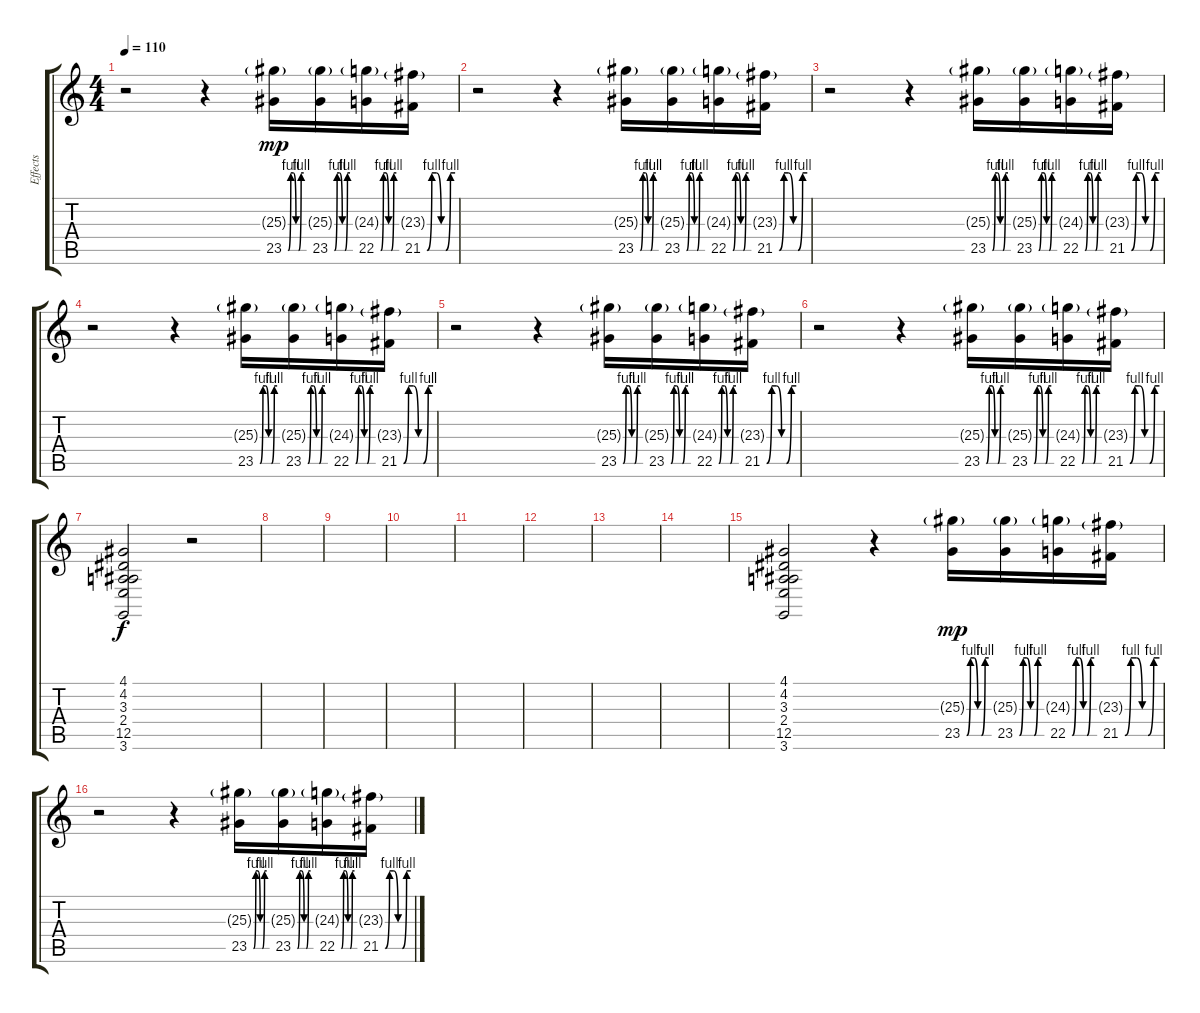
\track ("Effects" "Effects") {instrument viola}
\staff {score tabs}
\tuning (E4 B3 G3 D3 A2 E2) {hide}
\ts (4 4)
\tempo 110
\clef g2
\ks c
r.2{dy mp} r.4 (25.3{g} 23.5{be (custom 0 0 10 4 20 4 30 0 40 0 50 4 60 4)}).16 (25.3{g} 23.5{be (custom 0 0 10 4 20 4 30 0 40 0 50 4 60 4)}).16 (24.3{g} 22.5{be (custom 0 0 10 4 20 4 30 0 40 0 50 4 60 4)}).16 (23.3{g} 21.5{be (custom 0 0 10 4 20 4 30 0 40 0 50 4 60 4)}).16 |
r.2 r.4 (25.3{g} 23.5{be (custom 0 0 10 4 20 4 30 0 40 0 50 4 60 4)}).16 (25.3{g} 23.5{be (custom 0 0 10 4 20 4 30 0 40 0 50 4 60 4)}).16 (24.3{g} 22.5{be (custom 0 0 10 4 20 4 30 0 40 0 50 4 60 4)}).16 (23.3{g} 21.5{be (custom 0 0 10 4 20 4 30 0 40 0 50 4 60 4)}).16 |
r.2 r.4 (25.3{g} 23.5{be (custom 0 0 10 4 20 4 30 0 40 0 50 4 60 4)}).16 (25.3{g} 23.5{be (custom 0 0 10 4 20 4 30 0 40 0 50 4 60 4)}).16 (24.3{g} 22.5{be (custom 0 0 10 4 20 4 30 0 40 0 50 4 60 4)}).16 (23.3{g} 21.5{be (custom 0 0 10 4 20 4 30 0 40 0 50 4 60 4)}).16 |
r.2 r.4 (25.3{g} 23.5{be (custom 0 0 10 4 20 4 30 0 40 0 50 4 60 4)}).16 (25.3{g} 23.5{be (custom 0 0 10 4 20 4 30 0 40 0 50 4 60 4)}).16 (24.3{g} 22.5{be (custom 0 0 10 4 20 4 30 0 40 0 50 4 60 4)}).16 (23.3{g} 21.5{be (custom 0 0 10 4 20 4 30 0 40 0 50 4 60 4)}).16 |
r.2 r.4 (25.3{g} 23.5{be (custom 0 0 10 4 20 4 30 0 40 0 50 4 60 4)}).16 (25.3{g} 23.5{be (custom 0 0 10 4 20 4 30 0 40 0 50 4 60 4)}).16 (24.3{g} 22.5{be (custom 0 0 10 4 20 4 30 0 40 0 50 4 60 4)}).16 (23.3{g} 21.5{be (custom 0 0 10 4 20 4 30 0 40 0 50 4 60 4)}).16 |
r.2 r.4 (25.3{g} 23.5{be (custom 0 0 10 4 20 4 30 0 40 0 50 4 60 4)}).16 (25.3{g} 23.5{be (custom 0 0 10 4 20 4 30 0 40 0 50 4 60 4)}).16 (24.3{g} 22.5{be (custom 0 0 10 4 20 4 30 0 40 0 50 4 60 4)}).16 (23.3{g} 21.5{be (custom 0 0 10 4 20 4 30 0 40 0 50 4 60 4)}).16 |
(4.1 4.2 3.3 2.4 12.5 3.6).2{dy f volume 7 instrument gunshot} r.2{volume 5 instrument viola} |
|
|
|
|
|
|
|
(4.1 4.2 3.3 2.4 12.5 3.6).2{volume 7 instrument gunshot} r.4 (25.3{g} 23.5{be (custom 0 0 10 4 20 4 30 0 40 0 50 4 60 4)}).16{dy mp volume 5 instrument viola} (25.3{g} 23.5{be (custom 0 0 10 4 20 4 30 0 40 0 50 4 60 4)}).16 (24.3{g} 22.5{be (custom 0 0 10 4 20 4 30 0 40 0 50 4 60 4)}).16 (23.3{g} 21.5{be (custom 0 0 10 4 20 4 30 0 40 0 50 4 60 4)}).16 |
r.2 r.4 (25.3{g} 23.5{be (custom 0 0 10 4 20 4 30 0 40 0 50 4 60 4)}).16 (25.3{g} 23.5{be (custom 0 0 10 4 20 4 30 0 40 0 50 4 60 4)}).16 (24.3{g} 22.5{be (custom 0 0 10 4 20 4 30 0 40 0 50 4 60 4)}).16 (23.3{g} 21.5{be (custom 0 0 10 4 20 4 30 0 40 0 50 4 60 4)}).16
